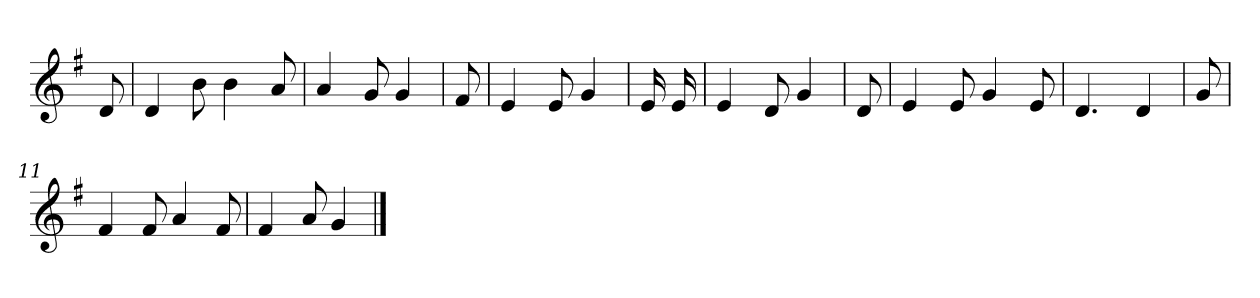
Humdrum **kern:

**kern
*part1
*staff1
*clefG2
*k[f#]
*G:
=
8d
=1
4d
8b
4b
8a
=2
4a
8g
4g
=3
8f#
=4
4e
8e
4g
=5
16e
16e
=6
4e
8d
4g
=7
8d
=8
4e
8e
4g
8e
=9
4.d
4d
=10
8g
=11
4f#
8f#
4a
8f#
=12
4f#
8a
4g
==
*-
